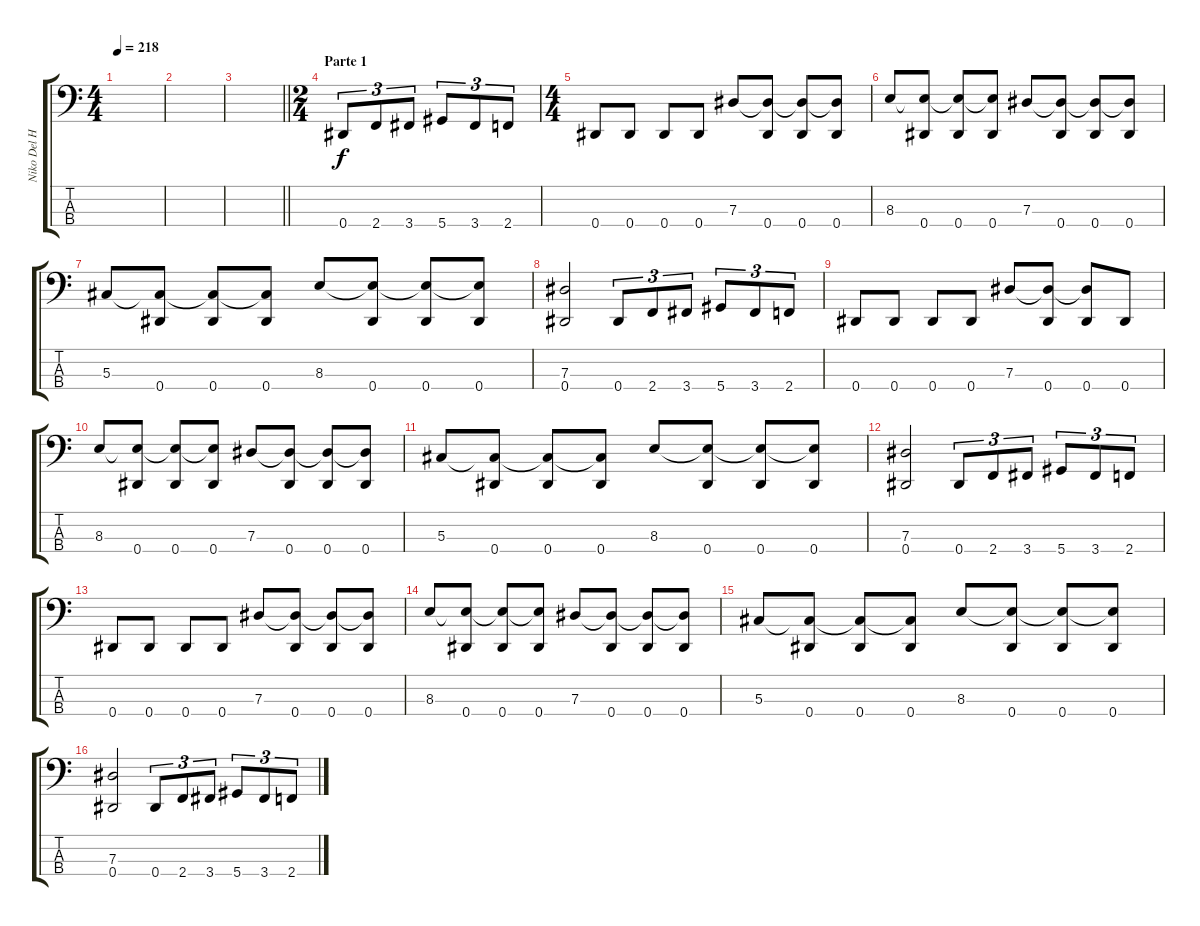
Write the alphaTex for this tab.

\track ("Niko Del Hierro" "Niko Del H") {instrument electricbassfinger}
\staff {score tabs}
\tuning (Gb2 Db2 Ab1 Eb1) {hide}
\ts (4 4)
\tempo 218
\clef f4
\ks c
|
|
\barLineRight lightlight
|
\ts (2 4)
\section ("" "Parte 1")
0.4.8{tu (3 2)} 2.4.8{tu (3 2)} 3.4.8{tu (3 2)} 5.4.8{tu (3 2)} 3.4.8{tu (3 2)} 2.4.8{tu (3 2)} |
\ts (4 4)
0.4.8 0.4.8 0.4.8 0.4.8 7.3.8 (7.3{t} 0.4).8 (7.3{t} 0.4).8 (7.3{t} 0.4).8 |
8.3.8 (8.3{t} 0.4).8 (8.3{t} 0.4).8 (8.3{t} 0.4).8 7.3.8 (7.3{t} 0.4).8 (7.3{t} 0.4).8 (7.3{t} 0.4).8 |
5.3.8 (5.3{t} 0.4).8 (5.3{t} 0.4).8 (5.3{t} 0.4).8 8.3.8 (8.3{t} 0.4).8 (8.3{t} 0.4).8 (8.3{t} 0.4).8 |
(7.3 0.4).2 0.4.8{tu (3 2)} 2.4.8{tu (3 2)} 3.4.8{tu (3 2)} 5.4.8{tu (3 2)} 3.4.8{tu (3 2)} 2.4.8{tu (3 2)} |
0.4.8 0.4.8 0.4.8 0.4.8 7.3.8 (7.3{t} 0.4).8 (7.3{t} 0.4).8 0.4.8 |
8.3.8 (8.3{t} 0.4).8 (8.3{t} 0.4).8 (8.3{t} 0.4).8 7.3.8 (7.3{t} 0.4).8 (7.3{t} 0.4).8 (7.3{t} 0.4).8 |
5.3.8 (5.3{t} 0.4).8 (5.3{t} 0.4).8 (5.3{t} 0.4).8 8.3.8 (8.3{t} 0.4).8 (8.3{t} 0.4).8 (8.3{t} 0.4).8 |
(7.3 0.4).2 0.4.8{tu (3 2)} 2.4.8{tu (3 2)} 3.4.8{tu (3 2)} 5.4.8{tu (3 2)} 3.4.8{tu (3 2)} 2.4.8{tu (3 2)} |
0.4.8 0.4.8 0.4.8 0.4.8 7.3.8 (7.3{t} 0.4).8 (7.3{t} 0.4).8 (7.3{t} 0.4).8 |
8.3.8 (8.3{t} 0.4).8 (8.3{t} 0.4).8 (8.3{t} 0.4).8 7.3.8 (7.3{t} 0.4).8 (7.3{t} 0.4).8 (7.3{t} 0.4).8 |
5.3.8 (5.3{t} 0.4).8 (5.3{t} 0.4).8 (5.3{t} 0.4).8 8.3.8 (8.3{t} 0.4).8 (8.3{t} 0.4).8 (8.3{t} 0.4).8 |
(7.3 0.4).2 0.4.8{tu (3 2)} 2.4.8{tu (3 2)} 3.4.8{tu (3 2)} 5.4.8{tu (3 2)} 3.4.8{tu (3 2)} 2.4.8{tu (3 2)}
